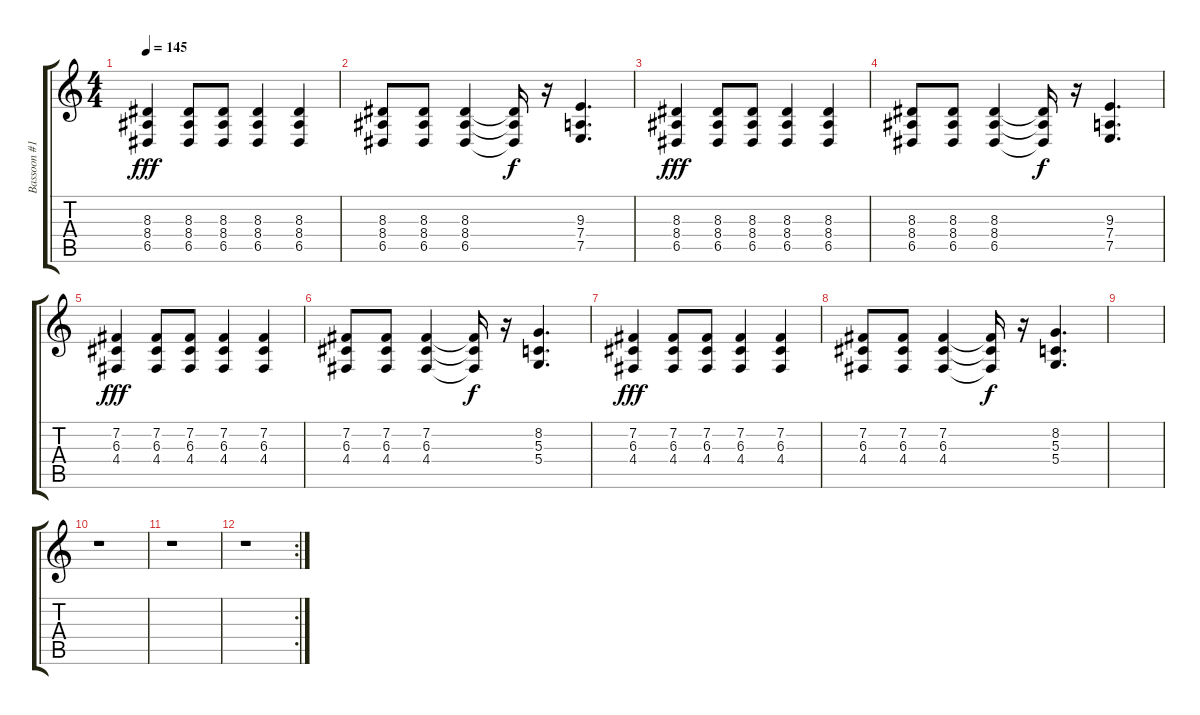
\track ("Bassoon #1" "Bassoon #1") {instrument bassoon}
\staff {score tabs}
\tuning (E4 B3 G3 D3 A2 D2) {hide}
\ts (4 4)
\tempo 145
\clef g2
\ks c
(8.3 8.4 6.5).4{dy fff} (8.3 8.4 6.5).8 (8.3 8.4 6.5).8 (8.3 8.4 6.5).4 (8.3 8.4 6.5).4 |
(8.3 8.4 6.5).8 (8.3 8.4 6.5).8 (8.3 8.4 6.5).4 (8.3{t} 8.4{t} 6.5{t}).16{dy f} r.16 (9.3 7.4 7.5).4{d} |
(8.3 8.4 6.5).4{dy fff} (8.3 8.4 6.5).8 (8.3 8.4 6.5).8 (8.3 8.4 6.5).4 (8.3 8.4 6.5).4 |
(8.3 8.4 6.5).8 (8.3 8.4 6.5).8 (8.3 8.4 6.5).4 (8.3{t} 8.4{t} 6.5{t}).16{dy f} r.16 (9.3 7.4 7.5).4{d} |
(7.2 6.3 4.4).4{dy fff} (7.2 6.3 4.4).8 (7.2 6.3 4.4).8 (7.2 6.3 4.4).4 (7.2 6.3 4.4).4 |
(7.2 6.3 4.4).8 (7.2 6.3 4.4).8 (7.2 6.3 4.4).4 (7.2{t} 6.3{t} 4.4{t}).16{dy f} r.16 (8.2 5.3 5.4).4{d} |
(7.2 6.3 4.4).4{dy fff} (7.2 6.3 4.4).8 (7.2 6.3 4.4).8 (7.2 6.3 4.4).4 (7.2 6.3 4.4).4 |
(7.2 6.3 4.4).8 (7.2 6.3 4.4).8 (7.2 6.3 4.4).4 (7.2{t} 6.3{t} 4.4{t}).16{dy f} r.16 (8.2 5.3 5.4).4{d} |
|
r.1 |
r.1 |
\rc 2
r.1
